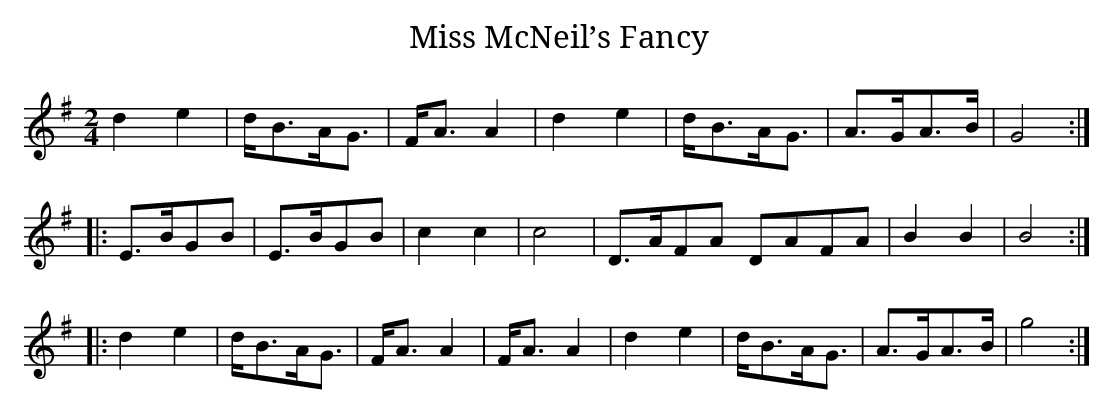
X:1
T:Miss McNeil’s Fancy
M:2/4
L:1/8
K:G
d2e2|d<BA<G|F<A A2|d2e2|d<BA<G|A>GA>B|G4:|
|:E>BGB|E>BGB|c2c2|c4|D>AFA DAFA|B2B2|B4:|
|:d2e2|d<BA<G|F<A A2|F<A A2|d2e2|d<BA<G|A>GA>B|g4:|]
